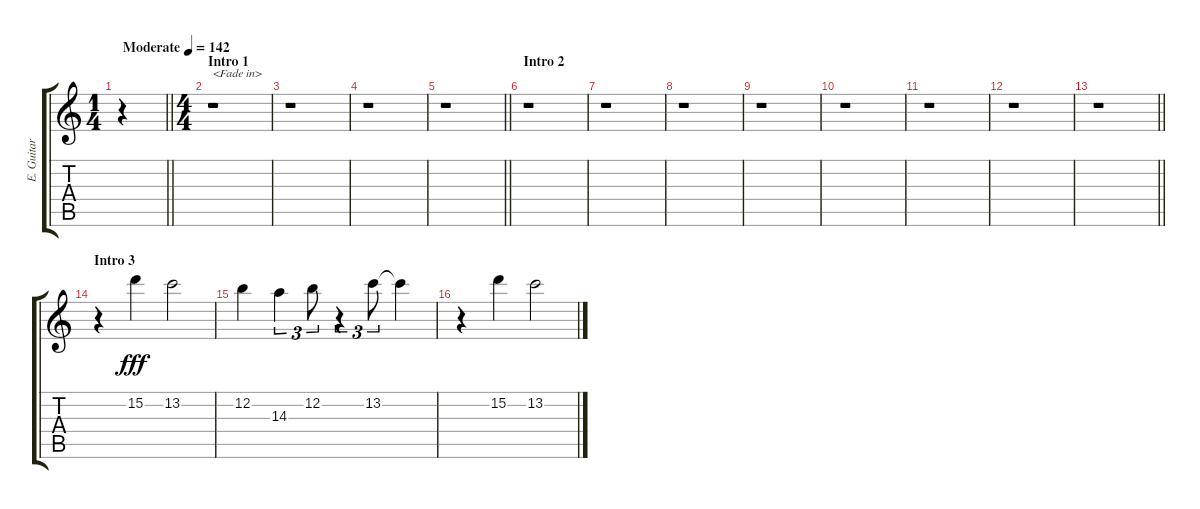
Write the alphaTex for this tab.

\track ("E. Guitar" "E. Guitar") {instrument overdrivenguitar}
\staff {score tabs}
\tuning (E4 B3 G3 D3 A2 E2) {hide}
\ts (1 4)
\tempo (142 "Moderate")
\clef g2
\barLineRight lightlight
\ks c
r.4{dy fff instrument overdrivenguitar} |
\ts (4 4)
\section ("" "Intro 1")
r.1{txt "<Fade in>"} |
r.1 |
r.1 |
\barLineRight lightlight
r.1 |
\section ("" "Intro 2")
r.1 |
r.1 |
r.1 |
r.1 |
r.1 |
r.1 |
r.1 |
\barLineRight lightlight
r.1 |
\section ("" "Intro 3")
r.4 15.2.4 13.2.2 |
12.2.4 14.3.4{tu (3 2)} 12.2.8{tu (3 2)} r.4{tu (3 2)} 13.2.8{tu (3 2)} 13.2{t}.4 |
r.4 15.2.4 13.2.2
